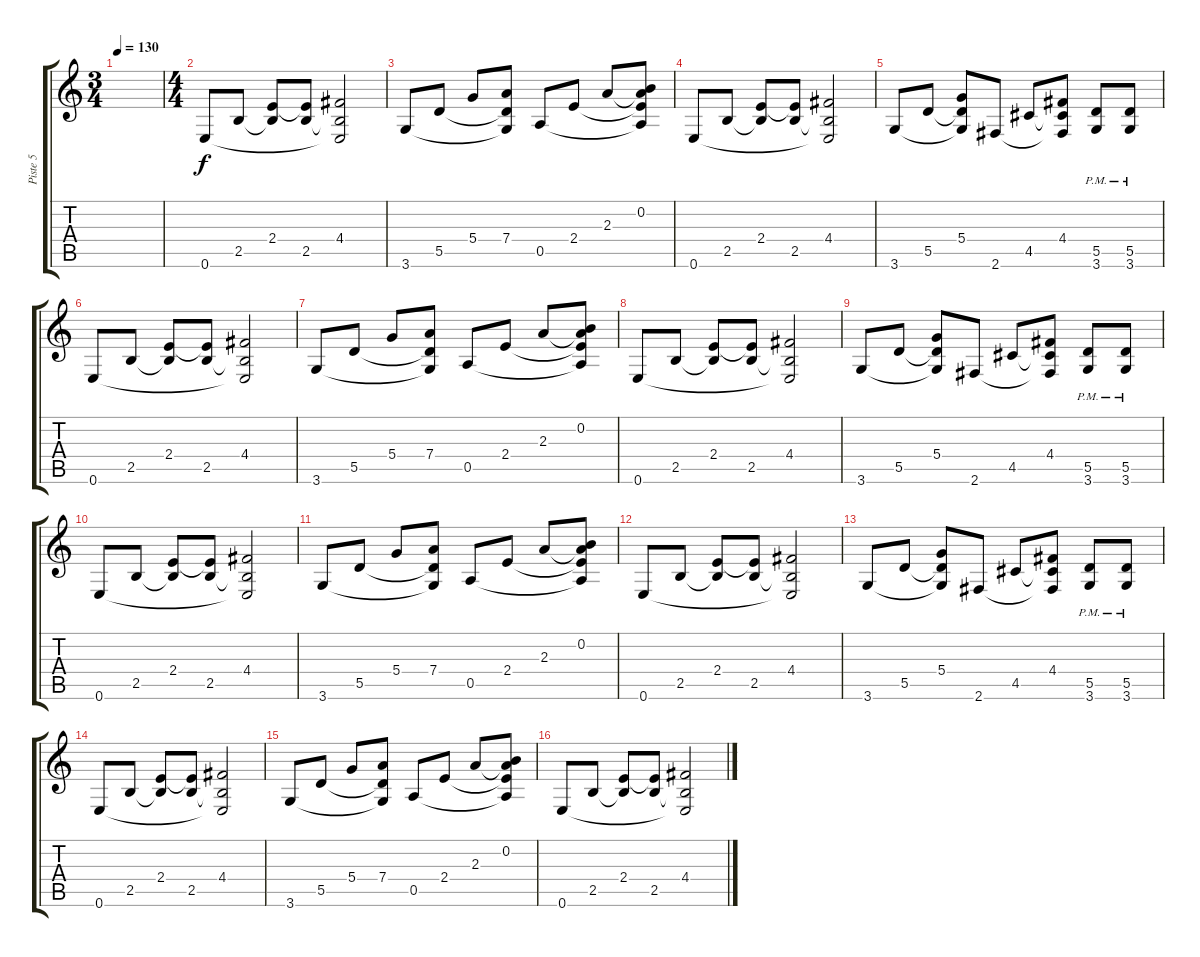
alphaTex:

\track ("Piste 5" "Piste 5") {instrument electricguitarclean}
\staff {score tabs}
\tuning (E4 B3 G3 D3 A2 E2) {hide}
\ts (3 4)
\tempo 130
\clef g2
\ks c
|
\ts (4 4)
0.6.8 2.5.8 (2.4 2.5{t}).8 (2.4{t} 2.5).8 (4.4 2.5{t} 0.6{t}).2 |
3.6.8 5.5.8 5.4.8 (7.4 5.5{t} 3.6{t}).8 0.5.8 2.4.8 2.3.8 (0.2 2.3{t} 2.4{t} 0.5{t}).8 |
0.6.8 2.5.8 (2.4 2.5{t}).8 (2.4{t} 2.5).8 (4.4 2.5{t} 0.6{t}).2 |
3.6.8 5.5.8 (5.4 5.5{t} 3.6{t}).8 2.6.8 4.5.8 (4.4 4.5{t} 2.6{t}).8 (5.5{pm} 3.6{pm}).8 (5.5{pm} 3.6{pm}).8 |
0.6.8 2.5.8 (2.4 2.5{t}).8 (2.4{t} 2.5).8 (4.4 2.5{t} 0.6{t}).2 |
3.6.8 5.5.8 5.4.8 (7.4 5.5{t} 3.6{t}).8 0.5.8 2.4.8 2.3.8 (0.2 2.3{t} 2.4{t} 0.5{t}).8 |
0.6.8 2.5.8 (2.4 2.5{t}).8 (2.4{t} 2.5).8 (4.4 2.5{t} 0.6{t}).2 |
3.6.8 5.5.8 (5.4 5.5{t} 3.6{t}).8 2.6.8 4.5.8 (4.4 4.5{t} 2.6{t}).8 (5.5{pm} 3.6{pm}).8 (5.5{pm} 3.6{pm}).8 |
0.6.8 2.5.8 (2.4 2.5{t}).8 (2.4{t} 2.5).8 (4.4 2.5{t} 0.6{t}).2 |
3.6.8 5.5.8 5.4.8 (7.4 5.5{t} 3.6{t}).8 0.5.8 2.4.8 2.3.8 (0.2 2.3{t} 2.4{t} 0.5{t}).8 |
0.6.8 2.5.8 (2.4 2.5{t}).8 (2.4{t} 2.5).8 (4.4 2.5{t} 0.6{t}).2 |
3.6.8 5.5.8 (5.4 5.5{t} 3.6{t}).8 2.6.8 4.5.8 (4.4 4.5{t} 2.6{t}).8 (5.5{pm} 3.6{pm}).8 (5.5{pm} 3.6{pm}).8 |
0.6.8 2.5.8 (2.4 2.5{t}).8 (2.4{t} 2.5).8 (4.4 2.5{t} 0.6{t}).2 |
3.6.8 5.5.8 5.4.8 (7.4 5.5{t} 3.6{t}).8 0.5.8 2.4.8 2.3.8 (0.2 2.3{t} 2.4{t} 0.5{t}).8 |
0.6.8 2.5.8 (2.4 2.5{t}).8 (2.4{t} 2.5).8 (4.4 2.5{t} 0.6{t}).2
